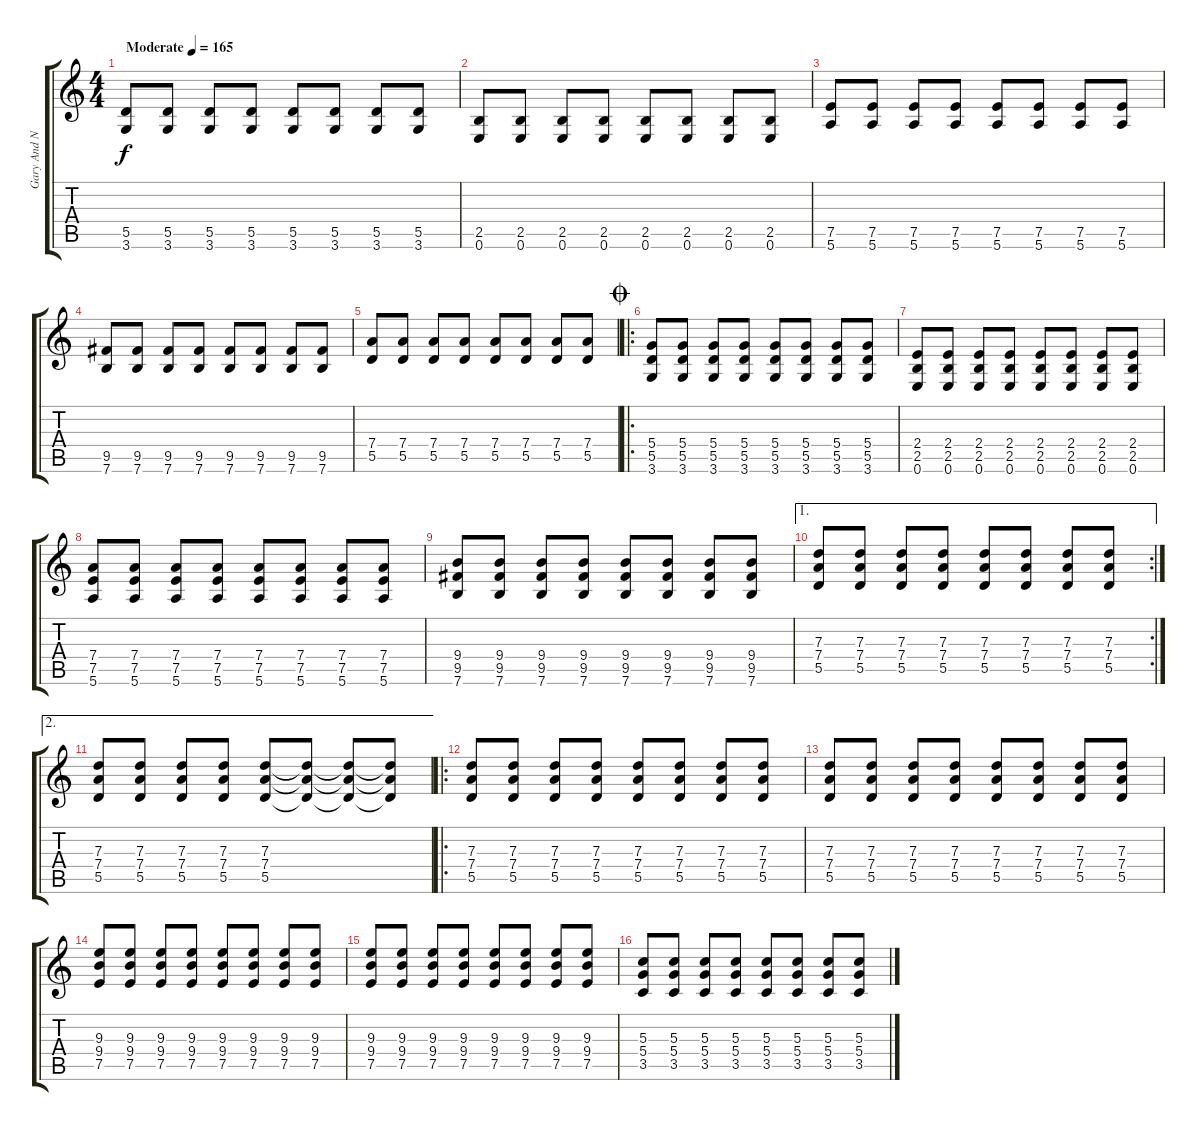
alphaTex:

\track ("Gary And Nathan" "Gary And N") {instrument distortionguitar}
\staff {score tabs}
\tuning (E4 B3 G3 D3 A2 E2) {hide}
\ts (4 4)
\tempo (165 "Moderate")
\clef g2
\ks c
(5.5 3.6).8{dy f instrument distortionguitar} (5.5 3.6).8 (5.5 3.6).8 (5.5 3.6).8 (5.5 3.6).8 (5.5 3.6).8 (5.5 3.6).8 (5.5 3.6).8 |
(2.5 0.6).8 (2.5 0.6).8 (2.5 0.6).8 (2.5 0.6).8 (2.5 0.6).8 (2.5 0.6).8 (2.5 0.6).8 (2.5 0.6).8 |
(7.5 5.6).8 (7.5 5.6).8 (7.5 5.6).8 (7.5 5.6).8 (7.5 5.6).8 (7.5 5.6).8 (7.5 5.6).8 (7.5 5.6).8 |
(9.5 7.6).8 (9.5 7.6).8 (9.5 7.6).8 (9.5 7.6).8 (9.5 7.6).8 (9.5 7.6).8 (9.5 7.6).8 (9.5 7.6).8 |
(7.4 5.5).8 (7.4 5.5).8 (7.4 5.5).8 (7.4 5.5).8 (7.4 5.5).8 (7.4 5.5).8 (7.4 5.5).8 (7.4 5.5).8 |
\ro
\jump coda
(5.4 5.5 3.6).8 (5.4 5.5 3.6).8 (5.4 5.5 3.6).8 (5.4 5.5 3.6).8 (5.4 5.5 3.6).8 (5.4 5.5 3.6).8 (5.4 5.5 3.6).8 (5.4 5.5 3.6).8 |
(2.4 2.5 0.6).8 (2.4 2.5 0.6).8 (2.4 2.5 0.6).8 (2.4 2.5 0.6).8 (2.4 2.5 0.6).8 (2.4 2.5 0.6).8 (2.4 2.5 0.6).8 (2.4 2.5 0.6).8 |
(7.4 7.5 5.6).8 (7.4 7.5 5.6).8 (7.4 7.5 5.6).8 (7.4 7.5 5.6).8 (7.4 7.5 5.6).8 (7.4 7.5 5.6).8 (7.4 7.5 5.6).8 (7.4 7.5 5.6).8 |
(9.4 9.5 7.6).8 (9.4 9.5 7.6).8 (9.4 9.5 7.6).8 (9.4 9.5 7.6).8 (9.4 9.5 7.6).8 (9.4 9.5 7.6).8 (9.4 9.5 7.6).8 (9.4 9.5 7.6).8 |
\ae 1
\rc 2
(7.3 7.4 5.5).8 (7.3 7.4 5.5).8 (7.3 7.4 5.5).8 (7.3 7.4 5.5).8 (7.3 7.4 5.5).8 (7.3 7.4 5.5).8 (7.3 7.4 5.5).8 (7.3 7.4 5.5).8 |
\ae 2
(7.3 7.4 5.5).8 (7.3 7.4 5.5).8 (7.3 7.4 5.5).8 (7.3 7.4 5.5).8 (7.3 7.4 5.5).8 (7.3{t} 7.4{t} 5.5{t}).8 (7.3{t} 7.4{t} 5.5{t}).8 (7.3{t} 7.4{t} 5.5{t}).8 |
\ro
(7.3 7.4 5.5).8 (7.3 7.4 5.5).8 (7.3 7.4 5.5).8 (7.3 7.4 5.5).8 (7.3 7.4 5.5).8 (7.3 7.4 5.5).8 (7.3 7.4 5.5).8 (7.3 7.4 5.5).8 |
(7.3 7.4 5.5).8 (7.3 7.4 5.5).8 (7.3 7.4 5.5).8 (7.3 7.4 5.5).8 (7.3 7.4 5.5).8 (7.3 7.4 5.5).8 (7.3 7.4 5.5).8 (7.3 7.4 5.5).8 |
(9.3 9.4 7.5).8 (9.3 9.4 7.5).8 (9.3 9.4 7.5).8 (9.3 9.4 7.5).8 (9.3 9.4 7.5).8 (9.3 9.4 7.5).8 (9.3 9.4 7.5).8 (9.3 9.4 7.5).8 |
(9.3 9.4 7.5).8 (9.3 9.4 7.5).8 (9.3 9.4 7.5).8 (9.3 9.4 7.5).8 (9.3 9.4 7.5).8 (9.3 9.4 7.5).8 (9.3 9.4 7.5).8 (9.3 9.4 7.5).8 |
(5.3 5.4 3.5).8 (5.3 5.4 3.5).8 (5.3 5.4 3.5).8 (5.3 5.4 3.5).8 (5.3 5.4 3.5).8 (5.3 5.4 3.5).8 (5.3 5.4 3.5).8 (5.3 5.4 3.5).8
